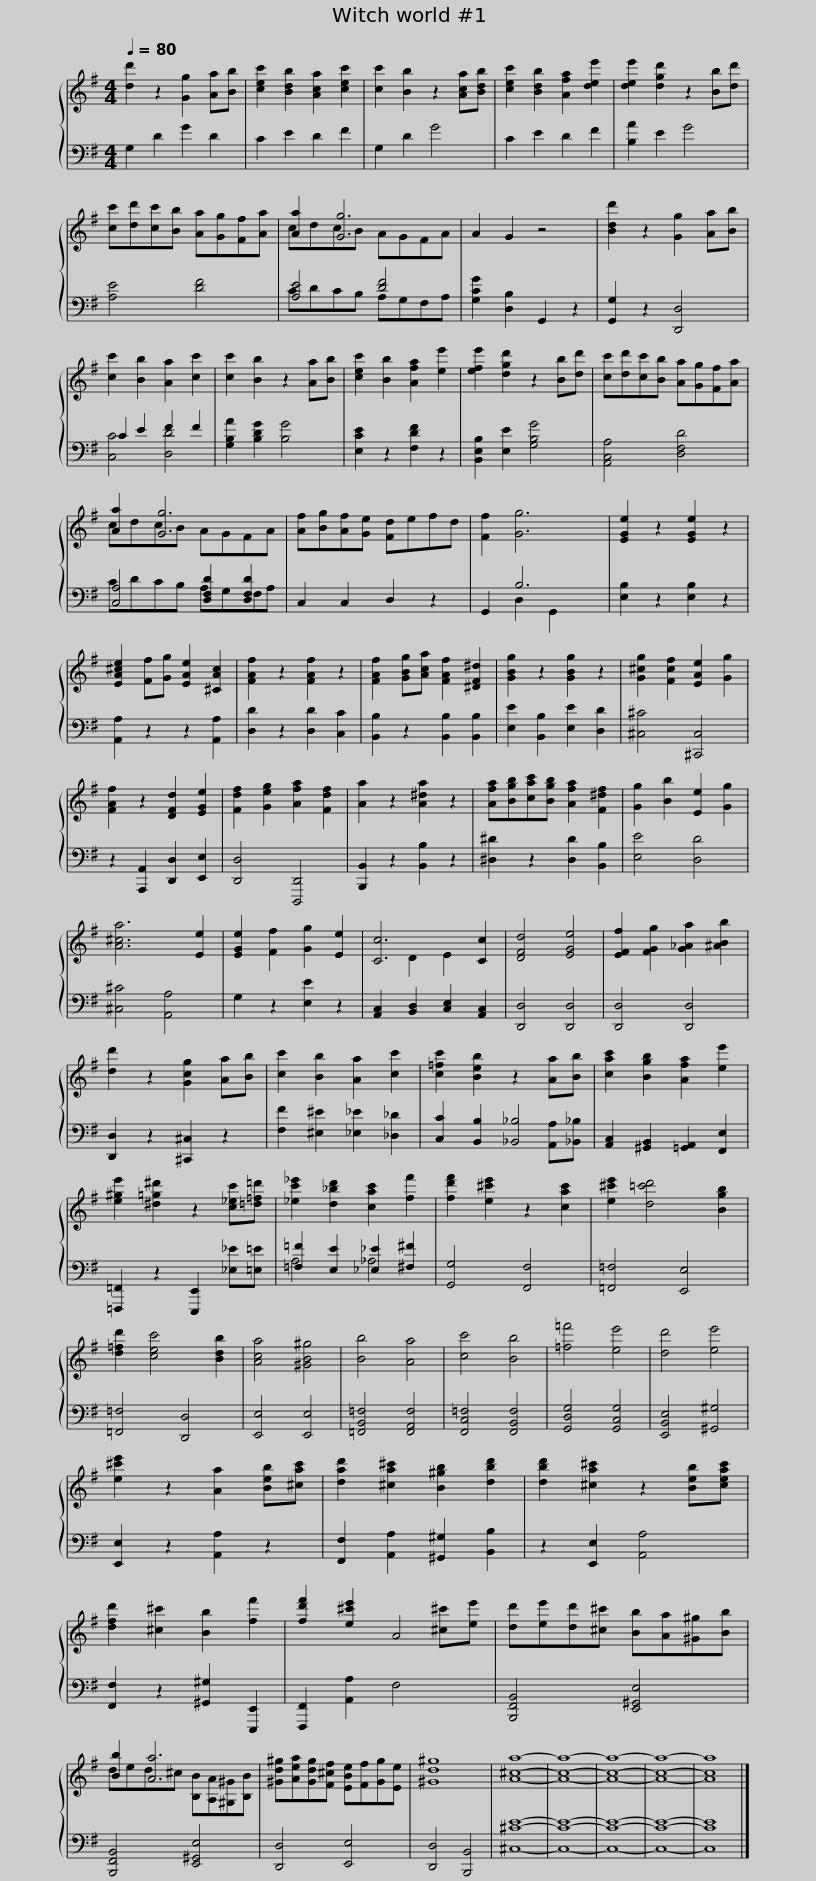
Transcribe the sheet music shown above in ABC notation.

X:1
%%score { ( 1 3 ) | ( 2 4 ) }
L:1/8
Q:1/4=80
M:4/4
I:linebreak $
K:G
V:1 treble
V:3 treble
V:2 bass
V:4 bass
V:1
 [dd']2 z2 [Gg]2 [Aa][Bb] | [cec']2 [Bdb]2 [Aca]2 [cec']2 | [cc']2 [Bb]2 z2 [Aca][Bdb] | [cec']2 [Bdb]2 [Afa]2 [dee']2 | [dee']2 [dgd']2 z2 [Bb][dd'] | %5
 [cc'][dd'][cc'][Bb] [Aa][Gg][Ff][Aa] |$ [Aa]2 [Gg]6 | A2 G2 z4 | [Bdd']2 z2 [Gg]2 [Aa][Bb] | [cc']2 [Bb]2 [Aa]2 [cc']2 | %10
 [cc']2 [Bb]2 z2 [Aa][Bb] | [cec']2 [Bb]2 [Afa]2 [ee']2 |$ [efe']2 [dgd']2 z2 [Bb][dd'] | [cc'][dd'][cc'][Bb] [Aa][Gg][Ff][Aa] | [Aa]2 [Gg]6 | %15
 [Af][Bg][Af][Ge] [Fd]efd | [Ff]2 [Gg]6 |$ [EGe]2 z2 [EGe]2 z2 | [EA^ce]2 [Ff][Gg] [EAe]2 [^CAc]2 | [FAf]2 z2 [FAf]2 z2 | %20
 [FAf]2 [GBg][Aca] [FAf]2 [^DF^d]2 | [GBg]2 z2 [GBg]2 z2 | [G^cg]2 [Fcf]2 [EAe]2 [Gg]2 | [FAf]2 z2 [DFd]2 [EGe]2 | [Fdf]2 [Geg]2 [Afa]2 [Fdf]2 |$ %25
 [Aa]2 z2 [A^da]2 z2 | [Afa][Bgb][cac'][Bgb] [Afa]2 [F^df]2 | [Gg]2 [Bb]2 [Ee]2 [Gg]2 | [A^ca]6 [Ee]2 | [EGe]2 [Ff]2 [Gg]2 [Ee]2 | %30
 [Cc]6 [Cc]2 | [DFd]4 [EGe]4 | [EFf]2 [FGg]2 [G_Aa]2 [^ABb]2 |$ [dd']2 z2 [Gcg]2 [Aa][Bb] | [cc']2 [Bb]2 [Aa]2 [cc']2 | %35
 [c=fc']2 [Beb]2 z2 [Aa][Bb] | [cac']2 [Bgb]2 [Afa]2 [ee']2 | [e^ge']2 [^d=g^d']2 z2 [c_ec'][=d=f=d'] |$ [_ec'_e']2 [d_bd']2 [cac']2 [ff']2 | [fd'f']2 [e^c'e']2 z2 [cac']2 | %40
 [e^c'e']2 [d=c'd']4 [Bgb]2 | [d=fd']2 [cec']4 [Bdb]2 | [Aca]4 [^GB^g]4 | [Bb]4 [Aa]4 | [cc']4 [Bb]4 | %45
 [=f=f']4 [ee']4 | [dd']4 [ee']4 |$ [e^c'e']2 z2 [Aa]2 [Beb][^cac'] | [dad']2 [^ca^c']2 [B^gb]2 [dbd']2 | [dbd']2 [^ca^c']2 z2 [Beb][ceac'] | %50
 [dfd']2 [^c^c']2 [Bb]2 [ff']2 | [fd'f']2 [e^c'e']2 A4 |$ [dd'][ee'][dd'][^c^c'] [Bb][Aa][^G^g][Bb] | [Bb]2 [Aa]6 | [^Gd^g][Aea][Gdg][F^cf] [EBe][Ff][Gg][Ee] | %55
 [^Gd^g]8 | [A^ca]8- | [Aca]8- | [Aca]8- |$ [Aca]8- | %60
 [Aca]8 |] %61
V:2
 G,2 D2 G2 D2 | C2 E2 D2 F2 | G,2 D2 G4 | C2 E2 D2 F2 | [B,A]2 E2 G4 | %5
 [A,E]4 [DF]4 |$ [A,E]4 [DF]4 | [G,CG]2 [D,B,]2 G,,2 z2 | [G,,G,]2 z2 [D,,D,]4 | C2 E2 F2 F2 | %10
 [G,B,A]2 [B,DG]2 [B,G]4 | [E,CE]2 z2 [F,DF]2 z2 |$ [B,,E,B,]2 [E,E]2 [G,B,G]4 | [A,,C,A,]4 [D,F,D]4 | [C,A,]4 [D,F,D]2 [D,F,D]2 | %15
 C,2 C,2 D,2 z2 | G,,2 B,6 |$ [E,B,]2 z2 [E,B,]2 z2 | [A,,A,]2 z2 z2 [A,,A,]2 | [D,D]2 z2 [D,D]2 [C,C]2 | %20
 [B,,B,]2 z2 [B,,B,]2 [B,,B,]2 | [E,E]2 [B,,B,]2 [E,E]2 [D,D]2 | [^C,^C]4 [^C,,C,]4 | z2 [A,,,A,,]2 [D,,D,]2 [E,,E,]2 | [D,,D,]4 [D,,,D,,]4 |$ %25
 [B,,,B,,]2 z2 [B,,B,]2 z2 | [^D,^D]2 z2 [D,D]2 [B,,B,]2 | [E,E]4 [D,D]4 | [^C,^C]4 [A,,A,]4 | G,2 z2 [E,E]2 z2 | %30
 [A,,C,]2 [B,,D,]2 [C,E,]2 [A,,C,]2 | [D,,D,]4 [D,,D,]4 | [D,,D,]4 [D,,D,]4 |$ [D,,D,]2 z2 [^C,,^C,]2 z2 | [F,F]2 [^E,^E]2 [_E,_E]2 [_D,_D]2 | %35
 [C,C]2 [B,,B,]2 [_B,,_B,]4 | [A,,C,]2 [^G,,B,,]2 [=G,,A,,]2 [F,,E,]2 | [=F,,,=F,,]2 z2 [E,,,E,,]2 [_E,_E][=E,=E] |$ [=F,=F]2 [E,E]2 [_E,_E]2 [^F,^F]2 | [G,,G,]4 [F,,F,]4 | %40
 [=F,,=F,]4 [E,,E,]4 | [=F,,=F,]4 [D,,D,]4 | [E,,E,]4 [E,,E,]4 | [=F,,B,,=F,]4 [F,,A,,F,]4 | [F,,C,=F,]4 [F,,B,,F,]4 | %45
 [G,,D,G,]4 [G,,C,G,]4 | [E,,B,,E,]4 [^G,,^G,]4 |$ [E,,E,]2 z2 [A,,A,]2 z2 | [F,,F,]2 [A,,A,]2 [^G,,^G,]2 [B,,B,]2 | z2 [E,,E,]2 [A,,A,]4 | %50
 [F,,F,]2 z2 [^G,,^G,]2 [E,,,E,,]2 | [F,,,F,,]2 [A,,A,]2 F,4 |$ [B,,,F,,B,,]4 [E,,^G,,E,]4 | [B,,,F,,B,,]4 [E,,^G,,E,]4 | [D,,D,]4 [E,,E,]4 | %55
 [D,,D,]4 [B,,,B,,]4 | [^C,^CE]8- | [C,CE]8- | [C,CE]8- |$ [C,CE]8- | %60
 [C,CE]8 |] %61
V:3
 x8 | x8 | x8 | x8 | x8 | %5
 x8 |$ cdcB AGFA | x8 | x8 | x8 | %10
 x8 | x8 |$ x8 | x8 | cdcB AGFA | %15
 x8 | x8 |$ x8 | x8 | x8 | %20
 x8 | x8 | x8 | x8 | x8 |$ %25
 x8 | x8 | x8 | x8 | x8 | %30
 x2 D2 E2 x2 | x8 | x8 |$ x8 | x8 | %35
 x8 | x8 | x8 |$ x8 | x8 | %40
 x8 | x8 | x8 | x8 | x8 | %45
 x8 | x8 |$ x8 | x8 | x8 | %50
 x8 | x6 [^c^c'][ee'] |$ x8 | ded^c [B,B][A,A][^G,^G][B,B] | x8 | %55
 x8 | x8 | x8 | x8 |$ x8 | %60
 x8 |] %61
V:4
 x8 | x8 | x8 | x8 | x8 | %5
 x8 |$ CDCB, A,G,F,A, | x8 | x8 | [C,C]4 [D,D]4 | %10
 x8 | x8 |$ x8 | x8 | CDCB, A,G,F,A, | %15
 x8 | x2 D,2 G,,2 x2 |$ x8 | x8 | x8 | %20
 x8 | x8 | x8 | x8 | x8 |$ %25
 x8 | x8 | x8 | x8 | x8 | %30
 x8 | x8 | x8 |$ x8 | x8 | %35
 x6 [A,,A,][_B,,_B,] | x8 | x8 |$ A,4 _A,4 | x8 | %40
 x8 | x8 | x8 | x8 | x8 | %45
 x8 | x8 |$ x8 | x8 | x8 | %50
 x8 | x8 |$ x8 | x8 | x8 | %55
 x8 | x8 | x8 | x8 |$ x8 | %60
 x8 |] %61
